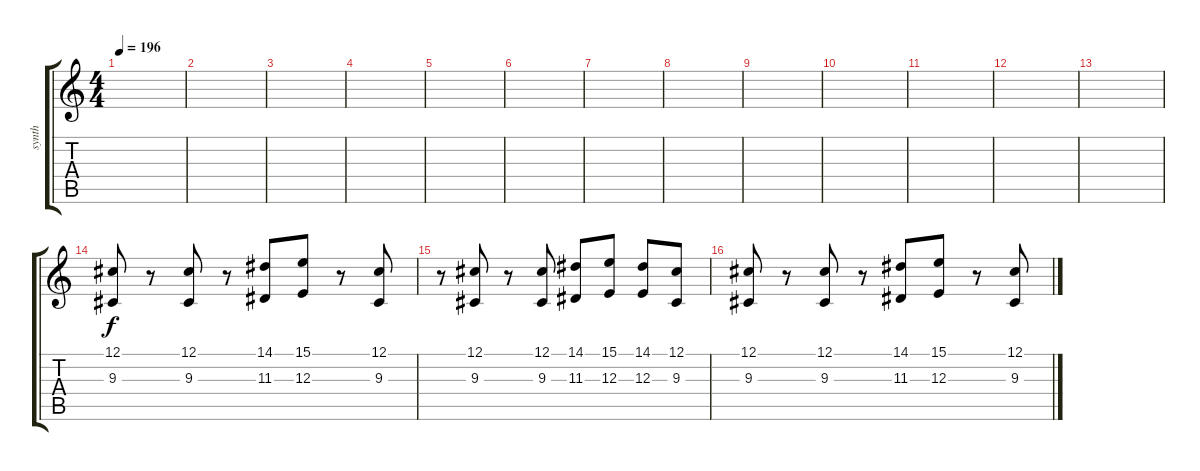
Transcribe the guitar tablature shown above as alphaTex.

\track ("synth" "synth") {instrument lead2sawtooth}
\staff {score tabs}
\tuning (Db4 Ab3 E3 B2 Gb2 Db2) {hide}
\ts (4 4)
\tempo 196
\clef g2
\ks c
|
|
|
|
|
|
|
|
|
|
|
|
|
(12.1 9.3).8 r.8 (12.1 9.3).8 r.8 (14.1 11.3).8 (15.1 12.3).8 r.8 (12.1 9.3).8 |
r.8 (12.1 9.3).8 r.8 (12.1 9.3).8 (14.1 11.3).8 (15.1 12.3).8 (14.1 12.3).8 (12.1 9.3).8 |
(12.1 9.3).8 r.8 (12.1 9.3).8 r.8 (14.1 11.3).8 (15.1 12.3).8 r.8 (12.1 9.3).8
